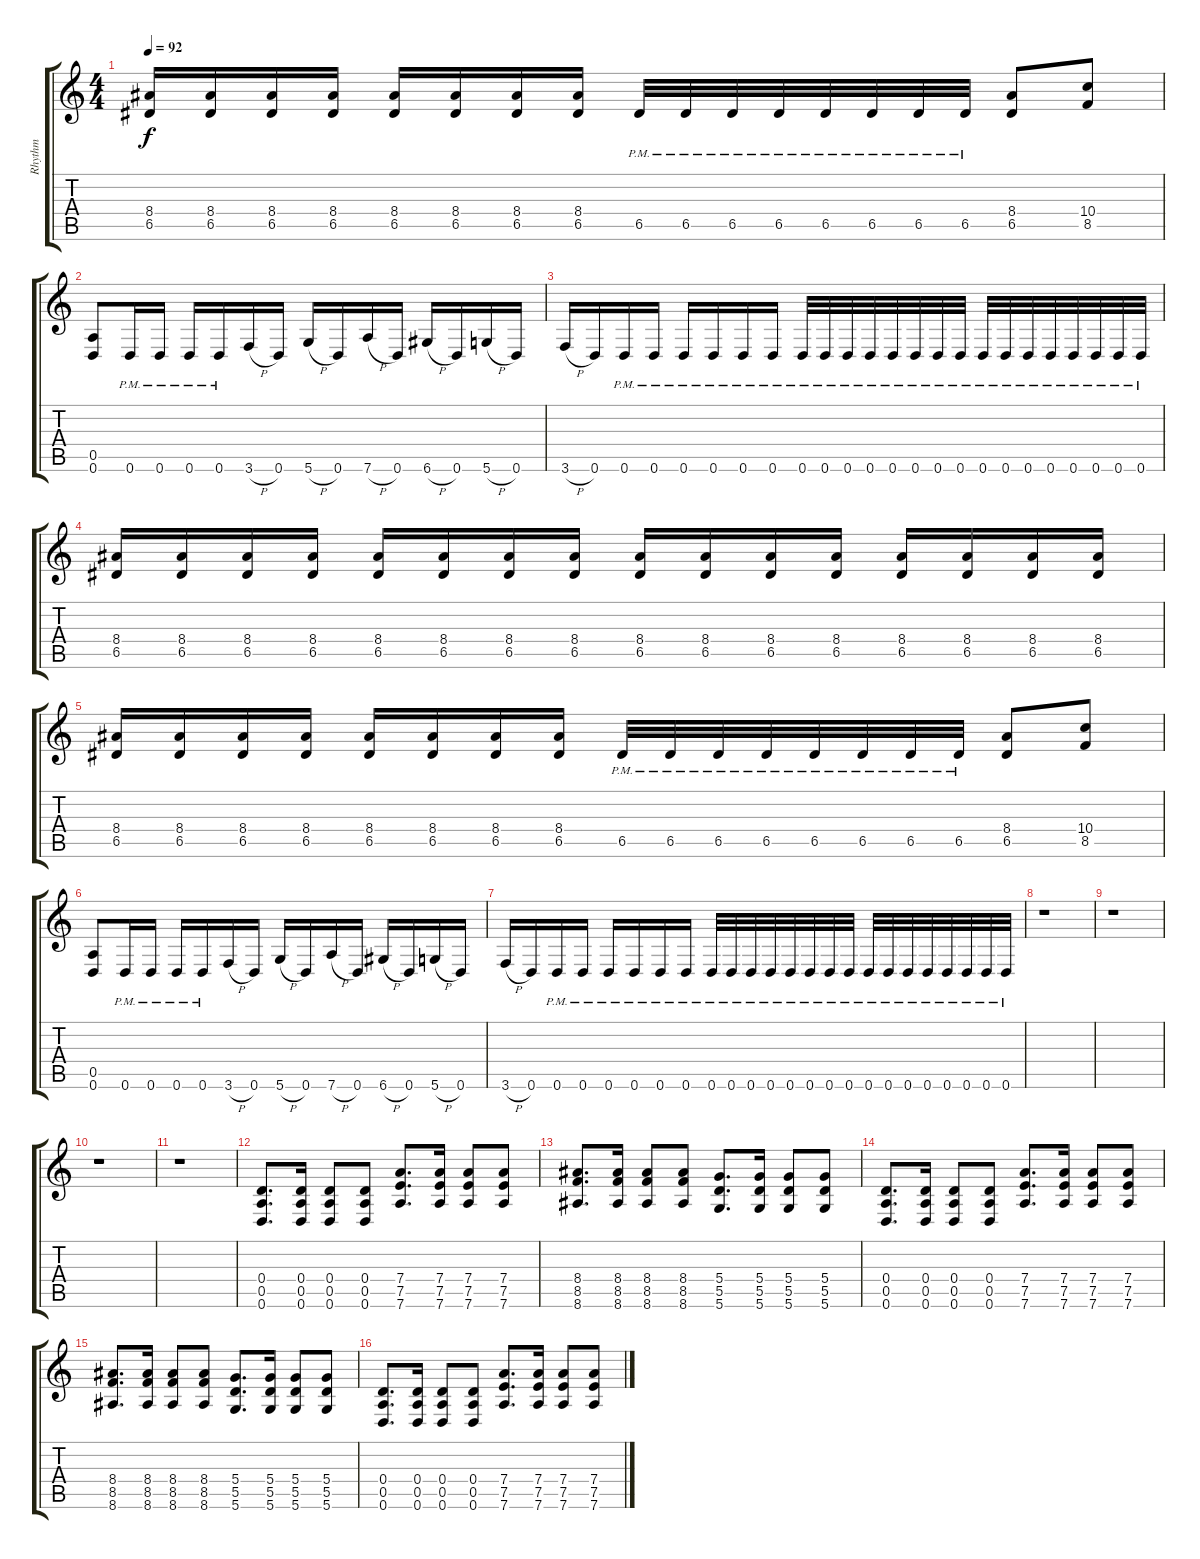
\track ("Rhythm" "Rhythm") {instrument distortionguitar}
\staff {score tabs}
\tuning (E4 B3 G3 D3 A2 D2) {hide}
\ts (4 4)
\tempo 92
\clef g2
\ks c
(8.4 6.5).16{dy f} (8.4 6.5).16 (8.4 6.5).16 (8.4 6.5).16 (8.4 6.5).16 (8.4 6.5).16 (8.4 6.5).16 (8.4 6.5).16 6.5{pm}.32 6.5{pm}.32 6.5{pm}.32 6.5{pm}.32 6.5{pm}.32 6.5{pm}.32 6.5{pm}.32 6.5{pm}.32 (8.4 6.5).8 (10.4 8.5).8 |
(0.5 0.6).8 0.6{pm}.16 0.6{pm}.16 0.6{pm}.16 0.6{pm}.16 3.6{h}.16 0.6.16 5.6{h}.16 0.6.16 7.6{h}.16 0.6.16 6.6{h}.16 0.6.16 5.6{h}.16 0.6.16 |
3.6{h}.16 0.6.16 0.6{pm}.16 0.6{pm}.16 0.6{pm}.16 0.6{pm}.16 0.6{pm}.16 0.6{pm}.16 0.6{pm}.32 0.6{pm}.32 0.6{pm}.32 0.6{pm}.32 0.6{pm}.32 0.6{pm}.32 0.6{pm}.32 0.6{pm}.32 0.6{pm}.32 0.6{pm}.32 0.6{pm}.32 0.6{pm}.32 0.6{pm}.32 0.6{pm}.32 0.6{pm}.32 0.6{pm}.32 |
(8.4 6.5).16 (8.4 6.5).16 (8.4 6.5).16 (8.4 6.5).16 (8.4 6.5).16 (8.4 6.5).16 (8.4 6.5).16 (8.4 6.5).16 (8.4 6.5).16 (8.4 6.5).16 (8.4 6.5).16 (8.4 6.5).16 (8.4 6.5).16 (8.4 6.5).16 (8.4 6.5).16 (8.4 6.5).16 |
(8.4 6.5).16 (8.4 6.5).16 (8.4 6.5).16 (8.4 6.5).16 (8.4 6.5).16 (8.4 6.5).16 (8.4 6.5).16 (8.4 6.5).16 6.5{pm}.32 6.5{pm}.32 6.5{pm}.32 6.5{pm}.32 6.5{pm}.32 6.5{pm}.32 6.5{pm}.32 6.5{pm}.32 (8.4 6.5).8 (10.4 8.5).8 |
(0.5 0.6).8 0.6{pm}.16 0.6{pm}.16 0.6{pm}.16 0.6{pm}.16 3.6{h}.16 0.6.16 5.6{h}.16 0.6.16 7.6{h}.16 0.6.16 6.6{h}.16 0.6.16 5.6{h}.16 0.6.16 |
3.6{h}.16 0.6.16 0.6{pm}.16 0.6{pm}.16 0.6{pm}.16 0.6{pm}.16 0.6{pm}.16 0.6{pm}.16 0.6{pm}.32 0.6{pm}.32 0.6{pm}.32 0.6{pm}.32 0.6{pm}.32 0.6{pm}.32 0.6{pm}.32 0.6{pm}.32 0.6{pm}.32 0.6{pm}.32 0.6{pm}.32 0.6{pm}.32 0.6{pm}.32 0.6{pm}.32 0.6{pm}.32 0.6{pm}.32 |
r.1 |
r.1 |
r.1 |
r.1 |
(0.4 0.5 0.6).8{d} (0.4 0.5 0.6).16 (0.4 0.5 0.6).8 (0.4 0.5 0.6).8 (7.4 7.5 7.6).8{d} (7.4 7.5 7.6).16 (7.4 7.5 7.6).8 (7.4 7.5 7.6).8 |
(8.4 8.5 8.6).8{d} (8.4 8.5 8.6).16 (8.4 8.5 8.6).8 (8.4 8.5 8.6).8 (5.4 5.5 5.6).8{d} (5.4 5.5 5.6).16 (5.4 5.5 5.6).8 (5.4 5.5 5.6).8 |
(0.4 0.5 0.6).8{d} (0.4 0.5 0.6).16 (0.4 0.5 0.6).8 (0.4 0.5 0.6).8 (7.4 7.5 7.6).8{d} (7.4 7.5 7.6).16 (7.4 7.5 7.6).8 (7.4 7.5 7.6).8 |
(8.4 8.5 8.6).8{d} (8.4 8.5 8.6).16 (8.4 8.5 8.6).8 (8.4 8.5 8.6).8 (5.4 5.5 5.6).8{d} (5.4 5.5 5.6).16 (5.4 5.5 5.6).8 (5.4 5.5 5.6).8 |
(0.4 0.5 0.6).8{d} (0.4 0.5 0.6).16 (0.4 0.5 0.6).8 (0.4 0.5 0.6).8 (7.4 7.5 7.6).8{d} (7.4 7.5 7.6).16 (7.4 7.5 7.6).8 (7.4 7.5 7.6).8
